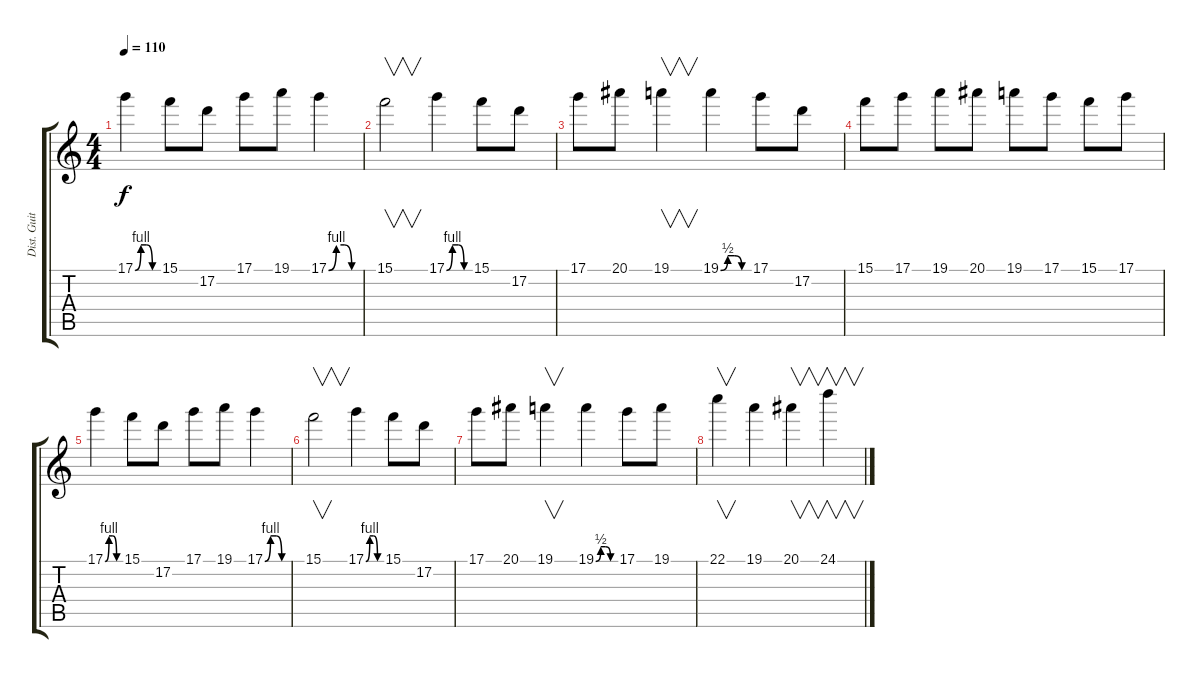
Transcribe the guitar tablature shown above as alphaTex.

\track ("Dist. Guitar" "Dist. Guit") {instrument distortionguitar}
\staff {score tabs}
\tuning (D4 A3 F3 C3 G2 D2) {hide}
\ts (4 4)
\tempo 110
\clef g2
\ks c
17.1{be (custom 0 0 15 4 30 4 45 0 60 0)}.4{dy f} 15.1.8 17.2.8 17.1.8 19.1.8 17.1{be (custom 0 0 15 4 30 4 45 0 60 0)}.4 |
15.1.2{v} 17.1{be (custom 0 0 15 4 30 4 45 0 60 0)}.4 15.1.8 17.2.8 |
17.1.8 20.1.8 19.1.4{v} 19.1{be (custom 0 0 15 2 30 2 45 0 60 0)}.4 17.1.8 17.2.8 |
15.1.8 17.1.8 19.1.8 20.1.8 19.1.8 17.1.8 15.1.8 17.1.8 |
17.1{be (custom 0 0 15 4 30 4 45 0 60 0)}.4 15.1.8 17.2.8 17.1.8 19.1.8 17.1{be (custom 0 0 15 4 30 4 45 0 60 0)}.4 |
15.1.2{v} 17.1{be (custom 0 0 15 4 30 4 45 0 60 0)}.4 15.1.8 17.2.8 |
17.1.8 20.1.8 19.1.4{v} 19.1{be (custom 0 0 15 2 30 2 45 0 60 0)}.4 17.1.8 19.1.8 |
22.1.4{v} 19.1.4 20.1.4{v} 24.1.4{v}
